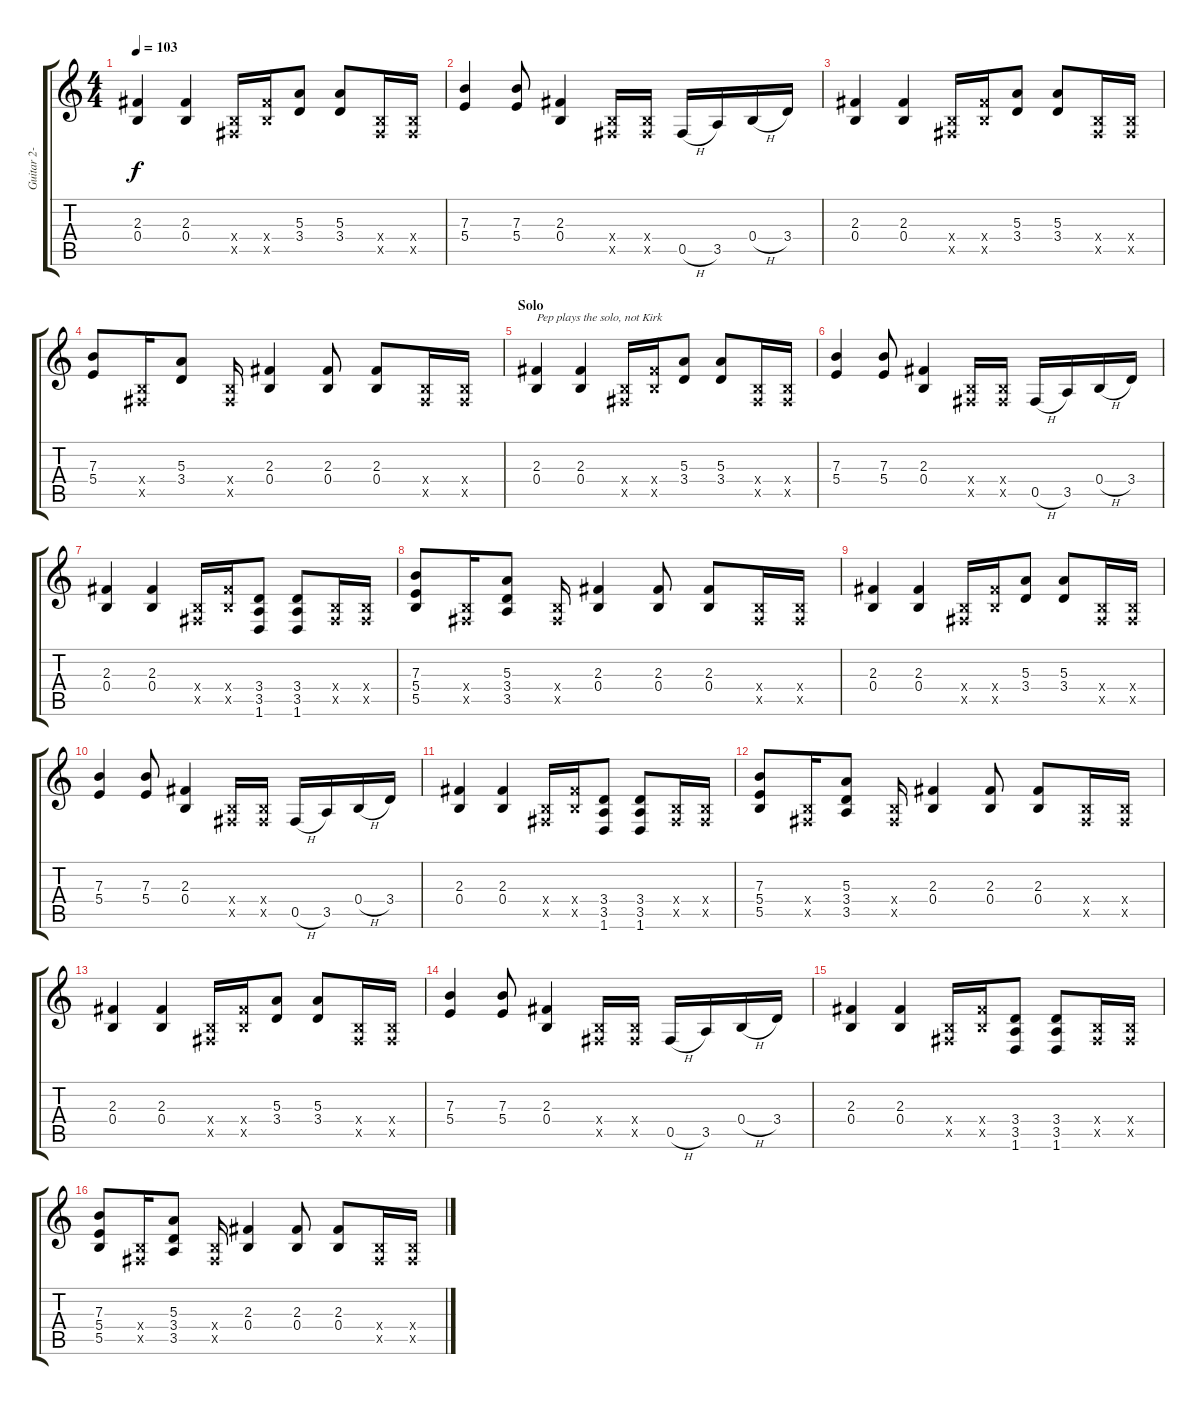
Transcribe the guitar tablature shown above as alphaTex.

\track ("Guitar 2- Kirk Windstein" "Guitar 2- ") {instrument overdrivenguitar}
\staff {score tabs}
\tuning (Db4 Ab3 E3 B2 Gb2 Db2) {hide}
\ts (4 4)
\tempo 103
\clef g2
\ks c
(2.3 0.4).4{dy f instrument distortionguitar} (2.3 0.4).4 (0.4{x} 0.5{x}).16 (7.4{x} 5.5{x}).16 (5.3 3.4).8 (5.3 3.4).8 (0.4{x} 0.5{x}).16 (0.4{x} 0.5{x}).16 |
(7.3 5.4).4 (7.3 5.4).8 (2.3 0.4).4 (0.4{x} 0.5{x}).16 (0.4{x} 0.5{x}).16 0.5{h}.16 3.5.16 0.4{h}.16 3.4.16 |
(2.3 0.4).4{instrument distortionguitar} (2.3 0.4).4 (0.4{x} 0.5{x}).16 (7.4{x} 5.5{x}).16 (5.3 3.4).8 (5.3 3.4).8 (0.4{x} 0.5{x}).16 (0.4{x} 0.5{x}).16 |
(7.3 5.4).8 (0.4{x} 0.5{x}).16 (5.3 3.4).8 (0.4{x} 0.5{x}).16 (2.3 0.4).4 (2.3 0.4).8 (2.3 0.4).8 (0.4{x} 0.5{x}).16 (0.4{x} 0.5{x}).16 |
\section ("" "Solo")
(2.3 0.4).4{txt "Pep plays the solo, not Kirk" instrument distortionguitar} (2.3 0.4).4 (0.4{x} 0.5{x}).16 (7.4{x} 5.5{x}).16 (5.3 3.4).8 (5.3 3.4).8 (0.4{x} 0.5{x}).16 (0.4{x} 0.5{x}).16 |
(7.3 5.4).4 (7.3 5.4).8 (2.3 0.4).4 (0.4{x} 0.5{x}).16 (0.4{x} 0.5{x}).16 0.5{h}.16 3.5.16 0.4{h}.16 3.4.16 |
(2.3 0.4).4{instrument distortionguitar} (2.3 0.4).4 (0.4{x} 0.5{x}).16 (7.4{x} 5.5{x}).16 (3.4 3.5 1.6).8 (3.4 3.5 1.6).8 (0.4{x} 0.5{x}).16 (0.4{x} 0.5{x}).16 |
(7.3 5.4 5.5).8 (0.4{x} 0.5{x}).16 (5.3 3.4 3.5).8 (0.4{x} 0.5{x}).16 (2.3 0.4).4 (2.3 0.4).8 (2.3 0.4).8 (0.4{x} 0.5{x}).16 (0.4{x} 0.5{x}).16 |
(2.3 0.4).4{instrument distortionguitar} (2.3 0.4).4 (0.4{x} 0.5{x}).16 (7.4{x} 5.5{x}).16 (5.3 3.4).8 (5.3 3.4).8 (0.4{x} 0.5{x}).16 (0.4{x} 0.5{x}).16 |
(7.3 5.4).4 (7.3 5.4).8 (2.3 0.4).4 (0.4{x} 0.5{x}).16 (0.4{x} 0.5{x}).16 0.5{h}.16 3.5.16 0.4{h}.16 3.4.16 |
(2.3 0.4).4{instrument distortionguitar} (2.3 0.4).4 (0.4{x} 0.5{x}).16 (7.4{x} 5.5{x}).16 (3.4 3.5 1.6).8 (3.4 3.5 1.6).8 (0.4{x} 0.5{x}).16 (0.4{x} 0.5{x}).16 |
(7.3 5.4 5.5).8 (0.4{x} 0.5{x}).16 (5.3 3.4 3.5).8 (0.4{x} 0.5{x}).16 (2.3 0.4).4 (2.3 0.4).8 (2.3 0.4).8 (0.4{x} 0.5{x}).16 (0.4{x} 0.5{x}).16 |
(2.3 0.4).4{instrument distortionguitar} (2.3 0.4).4 (0.4{x} 0.5{x}).16 (7.4{x} 5.5{x}).16 (5.3 3.4).8 (5.3 3.4).8 (0.4{x} 0.5{x}).16 (0.4{x} 0.5{x}).16 |
(7.3 5.4).4 (7.3 5.4).8 (2.3 0.4).4 (0.4{x} 0.5{x}).16 (0.4{x} 0.5{x}).16 0.5{h}.16 3.5.16 0.4{h}.16 3.4.16 |
(2.3 0.4).4{instrument distortionguitar} (2.3 0.4).4 (0.4{x} 0.5{x}).16 (7.4{x} 5.5{x}).16 (3.4 3.5 1.6).8 (3.4 3.5 1.6).8 (0.4{x} 0.5{x}).16 (0.4{x} 0.5{x}).16 |
(7.3 5.4 5.5).8 (0.4{x} 0.5{x}).16 (5.3 3.4 3.5).8 (0.4{x} 0.5{x}).16 (2.3 0.4).4 (2.3 0.4).8 (2.3 0.4).8 (0.4{x} 0.5{x}).16 (0.4{x} 0.5{x}).16
